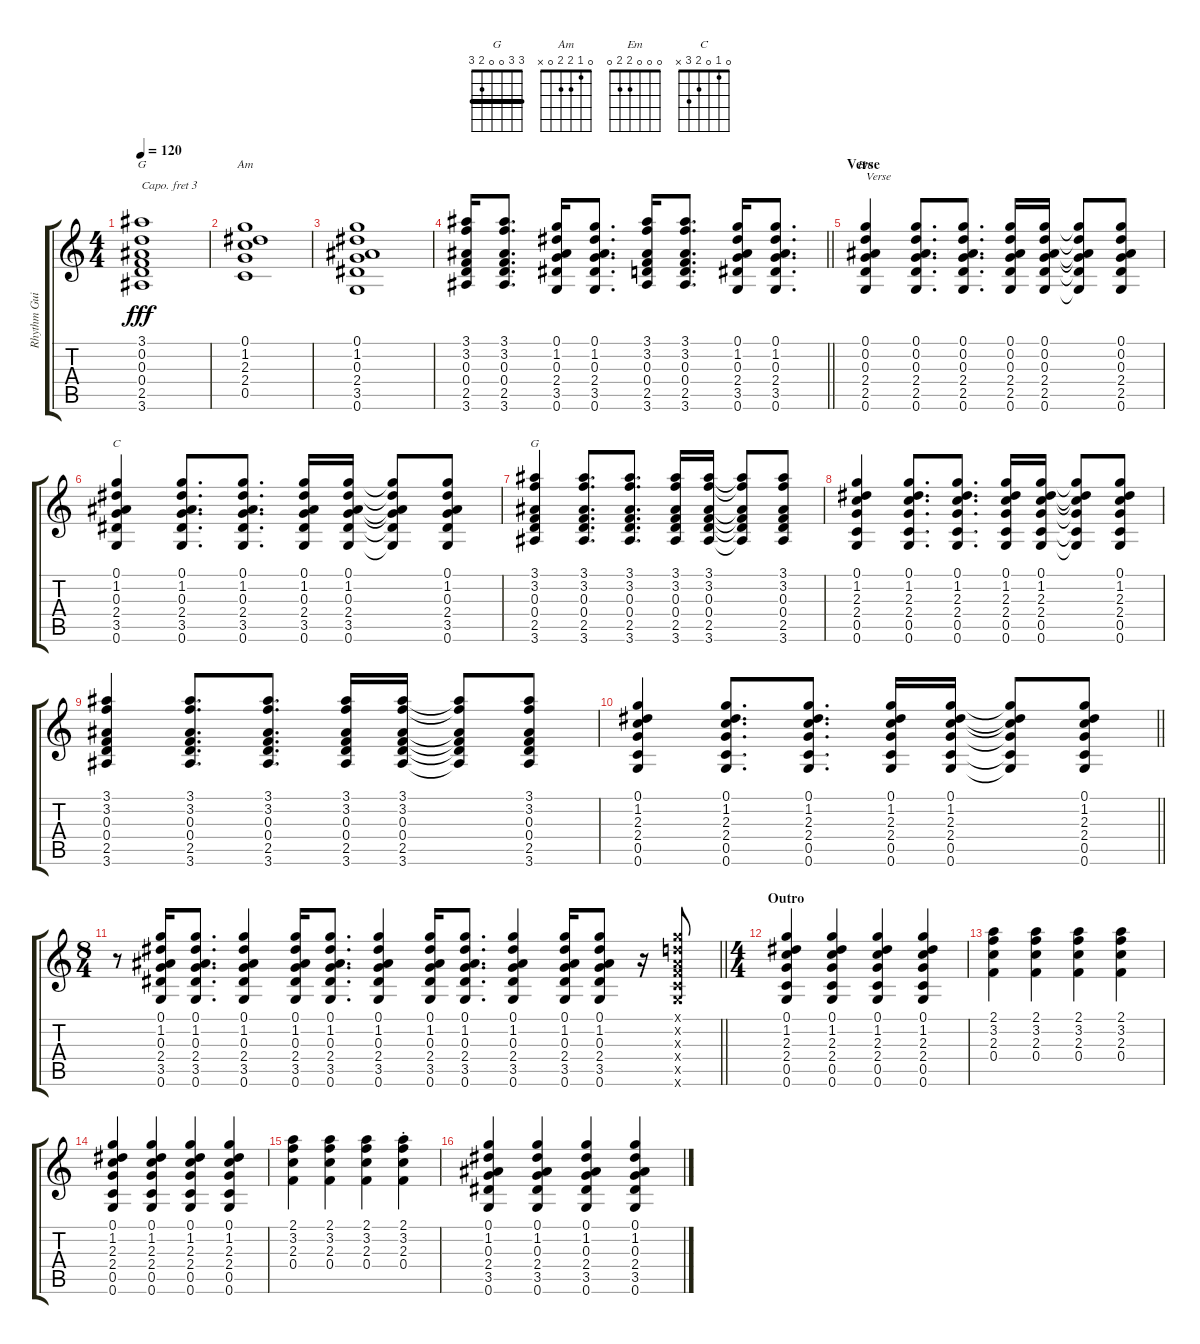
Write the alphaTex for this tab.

\track ("Rhythm Guitar" "Rhythm Gui") {instrument acousticguitarsteel}
\staff {score tabs}
\capo 3
\tuning (E4 B3 G3 D3 A2 E2) {hide}
\chord ("G" 3 0 0 0 2 3)
\chord ("Am" 0 1 2 2 0 x)
\chord ("Em" 0 0 0 2 2 0)
\chord ("C" 0 1 0 2 3 x)
\chord ("G" 3 3 0 0 2 3) {barre 3}
\ts (4 4)
\tempo 120
\clef g2
\ks c
(3.1 0.2 0.3 0.4 2.5 3.6).1{ch "G" dy fff} |
(0.1 1.2 2.3 2.4 0.5).1{ch "Am"} |
(0.1 1.2 0.3 2.4 3.5 0.6).1 |
\barLineRight lightlight
(3.1 3.2 0.3 0.4 2.5 3.6).16 (3.1 3.2 0.3 0.4 2.5 3.6).8{d} (0.1 1.2 0.3 2.4 3.5 0.6).16 (0.1 1.2 0.3 2.4 3.5 0.6).8{d} (3.1 3.2 0.3 0.4 2.5 3.6).16 (3.1 3.2 0.3 0.4 2.5 3.6).8{d} (0.1 1.2 0.3 2.4 3.5 0.6).16 (0.1 1.2 0.3 2.4 3.5 0.6).8{d} |
\section ("" "Verse")
(0.1 0.2 0.3 2.4 2.5 0.6).4{ch "Em" txt "Verse"} (0.1 0.2 0.3 2.4 2.5 0.6).8{d} (0.1 0.2 0.3 2.4 2.5 0.6).8{d} (0.1 0.2 0.3 2.4 2.5 0.6).16 (0.1 0.2 0.3 2.4 2.5 0.6).16 (0.1{t} 0.2{t} 0.3{t} 2.4{t} 2.5{t} 0.6{t}).8 (0.1 0.2 0.3 2.4 2.5 0.6).8 |
(0.1 1.2 0.3 2.4 3.5 0.6).4{ch "C"} (0.1 1.2 0.3 2.4 3.5 0.6).8{d} (0.1 1.2 0.3 2.4 3.5 0.6).8{d} (0.1 1.2 0.3 2.4 3.5 0.6).16 (0.1 1.2 0.3 2.4 3.5 0.6).16 (0.1{t} 1.2{t} 0.3{t} 2.4{t} 3.5{t} 0.6{t}).8 (0.1 1.2 0.3 2.4 3.5 0.6).8 |
(3.1 3.2 0.3 0.4 2.5 3.6).4{ch "G"} (3.1 3.2 0.3 0.4 2.5 3.6).8{d} (3.1 3.2 0.3 0.4 2.5 3.6).8{d} (3.1 3.2 0.3 0.4 2.5 3.6).16 (3.1 3.2 0.3 0.4 2.5 3.6).16 (3.1{t} 3.2{t} 0.3{t} 0.4{t} 2.5{t} 3.6{t}).8 (3.1 3.2 0.3 0.4 2.5 3.6).8 |
(0.1 1.2 2.3 2.4 0.5 0.6).4 (0.1 1.2 2.3 2.4 0.5 0.6).8{d} (0.1 1.2 2.3 2.4 0.5 0.6).8{d} (0.1 1.2 2.3 2.4 0.5 0.6).16 (0.1 1.2 2.3 2.4 0.5 0.6).16 (0.1{t} 1.2{t} 2.3{t} 2.4{t} 0.5{t} 0.6{t}).8 (0.1 1.2 2.3 2.4 0.5 0.6).8 |
(3.1 3.2 0.3 0.4 2.5 3.6).4 (3.1 3.2 0.3 0.4 2.5 3.6).8{d} (3.1 3.2 0.3 0.4 2.5 3.6).8{d} (3.1 3.2 0.3 0.4 2.5 3.6).16 (3.1 3.2 0.3 0.4 2.5 3.6).16 (3.1{t} 3.2{t} 0.3{t} 0.4{t} 2.5{t} 3.6{t}).8 (3.1 3.2 0.3 0.4 2.5 3.6).8 |
\barLineRight lightlight
(0.1 1.2 2.3 2.4 0.5 0.6).4 (0.1 1.2 2.3 2.4 0.5 0.6).8{d} (0.1 1.2 2.3 2.4 0.5 0.6).8{d} (0.1 1.2 2.3 2.4 0.5 0.6).16 (0.1 1.2 2.3 2.4 0.5 0.6).16 (0.1{t} 1.2{t} 2.3{t} 2.4{t} 0.5{t} 0.6{t}).8 (0.1 1.2 2.3 2.4 0.5 0.6).8 |
\ts (8 4)
\barLineRight lightlight
r.8 (0.1 1.2 0.3 2.4 3.5 0.6).16 (0.1 1.2 0.3 2.4 3.5 0.6).8{d} (0.1 1.2 0.3 2.4 3.5 0.6).4 (0.1 1.2 0.3 2.4 3.5 0.6).16 (0.1 1.2 0.3 2.4 3.5 0.6).8{d} (0.1 1.2 0.3 2.4 3.5 0.6).4 (0.1 1.2 0.3 2.4 3.5 0.6).16 (0.1 1.2 0.3 2.4 3.5 0.6).8{d} (0.1 1.2 0.3 2.4 3.5 0.6).4 (0.1 1.2 0.3 2.4 3.5 0.6).16 (0.1 1.2 0.3 2.4 3.5 0.6).8 r.16 (0.1{x} 0.2{x} 0.3{x} 0.4{x} 0.5{x} 0.6{x}).8 |
\ts (4 4)
\section ("" "Outro")
(0.1 1.2 2.3 2.4 0.5 0.6).4 (0.1 1.2 2.3 2.4 0.5 0.6).4 (0.1 1.2 2.3 2.4 0.5 0.6).4 (0.1 1.2 2.3 2.4 0.5 0.6).4 |
(2.1 3.2 2.3 0.4).4 (2.1 3.2 2.3 0.4).4 (2.1 3.2 2.3 0.4).4 (2.1 3.2 2.3 0.4).4 |
(0.1 1.2 2.3 2.4 0.5 0.6).4 (0.1 1.2 2.3 2.4 0.5 0.6).4 (0.1 1.2 2.3 2.4 0.5 0.6).4 (0.1 1.2 2.3 2.4 0.5 0.6).4 |
(2.1 3.2 2.3 0.4).4 (2.1 3.2 2.3 0.4).4 (2.1 3.2 2.3 0.4).4 (2.1{st} 3.2{st} 2.3{st} 0.4{st}).4 |
(0.1 1.2 0.3 2.4 3.5 0.6).4 (0.1 1.2 0.3 2.4 3.5 0.6).4 (0.1 1.2 0.3 2.4 3.5 0.6).4 (0.1 1.2 0.3 2.4 3.5 0.6).4
